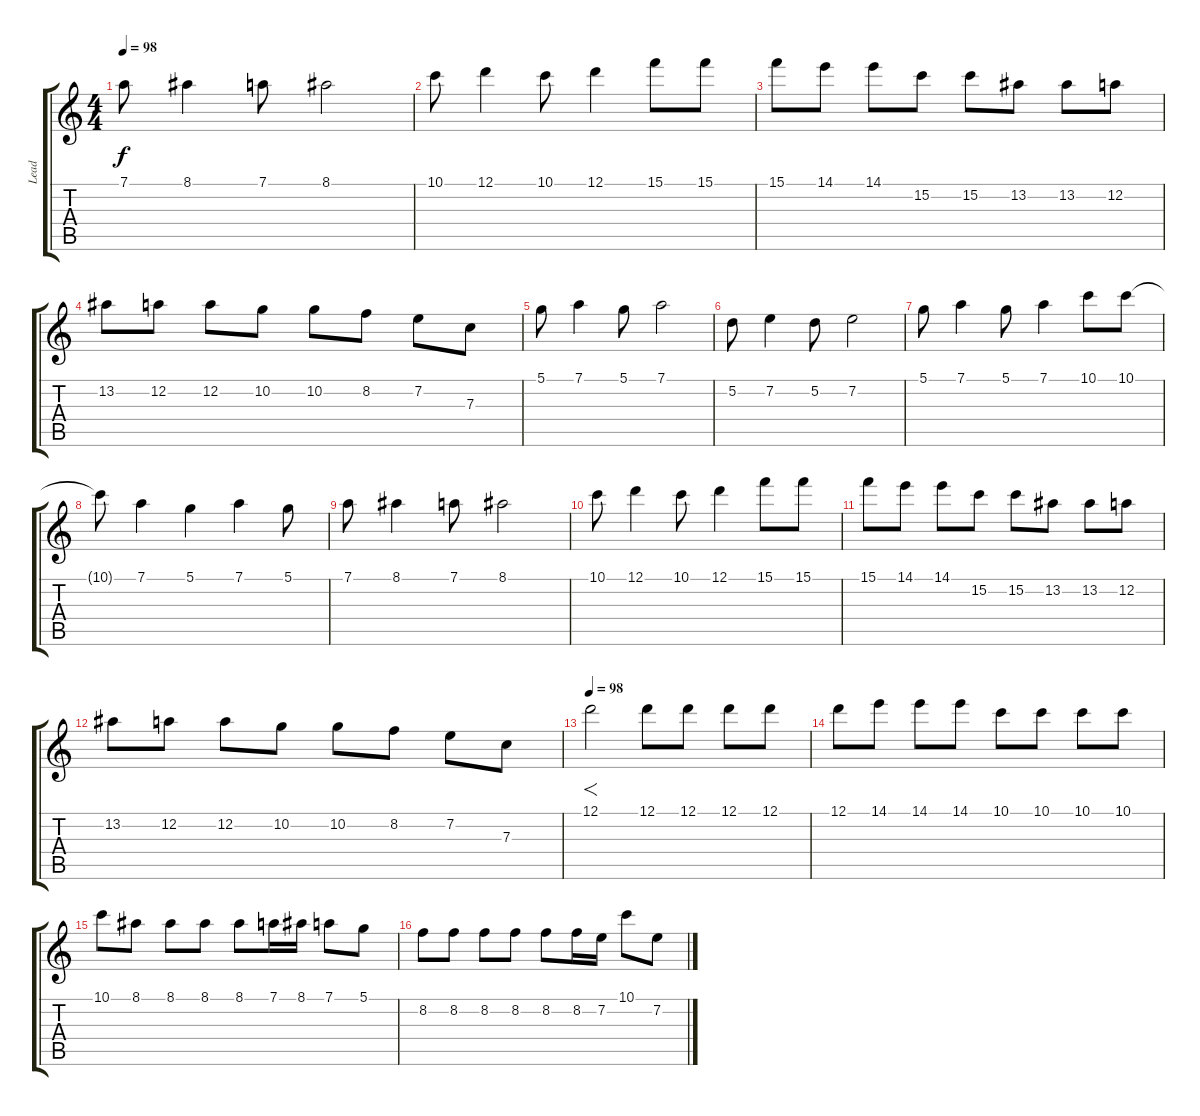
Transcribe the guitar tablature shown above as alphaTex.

\track ("Lead " "Lead ") {instrument distortionguitar}
\staff {score tabs}
\tuning (D4 A3 F3 C3 G2 D2) {hide}
\ts (4 4)
\tempo 98
\clef g2
\ks c
7.1.8{dy f} 8.1.4 7.1.8 8.1.2 |
10.1.8 12.1.4 10.1.8 12.1.4 15.1.8 15.1.8 |
15.1.8 14.1.8 14.1.8 15.2.8 15.2.8 13.2.8 13.2.8 12.2.8 |
13.2.8 12.2.8 12.2.8 10.2.8 10.2.8 8.2.8 7.2.8 7.3.8 |
5.1.8{volume 16} 7.1.4 5.1.8 7.1.2 |
5.2.8 7.2.4 5.2.8 7.2.2 |
5.1.8 7.1.4 5.1.8 7.1.4 10.1.8 10.1.8 |
10.1{t}.8 7.1.4 5.1.4 7.1.4 5.1.8 |
7.1.8 8.1.4 7.1.8 8.1.2 |
10.1.8 12.1.4 10.1.8 12.1.4 15.1.8 15.1.8 |
15.1.8 14.1.8 14.1.8 15.2.8 15.2.8 13.2.8 13.2.8 12.2.8 |
13.2.8 12.2.8 12.2.8 10.2.8 10.2.8 8.2.8 7.2.8 7.3.8 |
\tempo 98
12.1.2{f} 12.1.8 12.1.8 12.1.8 12.1.8 |
12.1.8 14.1.8 14.1.8 14.1.8 10.1.8 10.1.8 10.1.8 10.1.8 |
10.1.8 8.1.8 8.1.8 8.1.8 8.1.8 7.1.16 8.1.16 7.1.8 5.1.8 |
8.2.8 8.2.8 8.2.8 8.2.8 8.2.8 8.2.16 7.2.16 10.1.8 7.2.8
